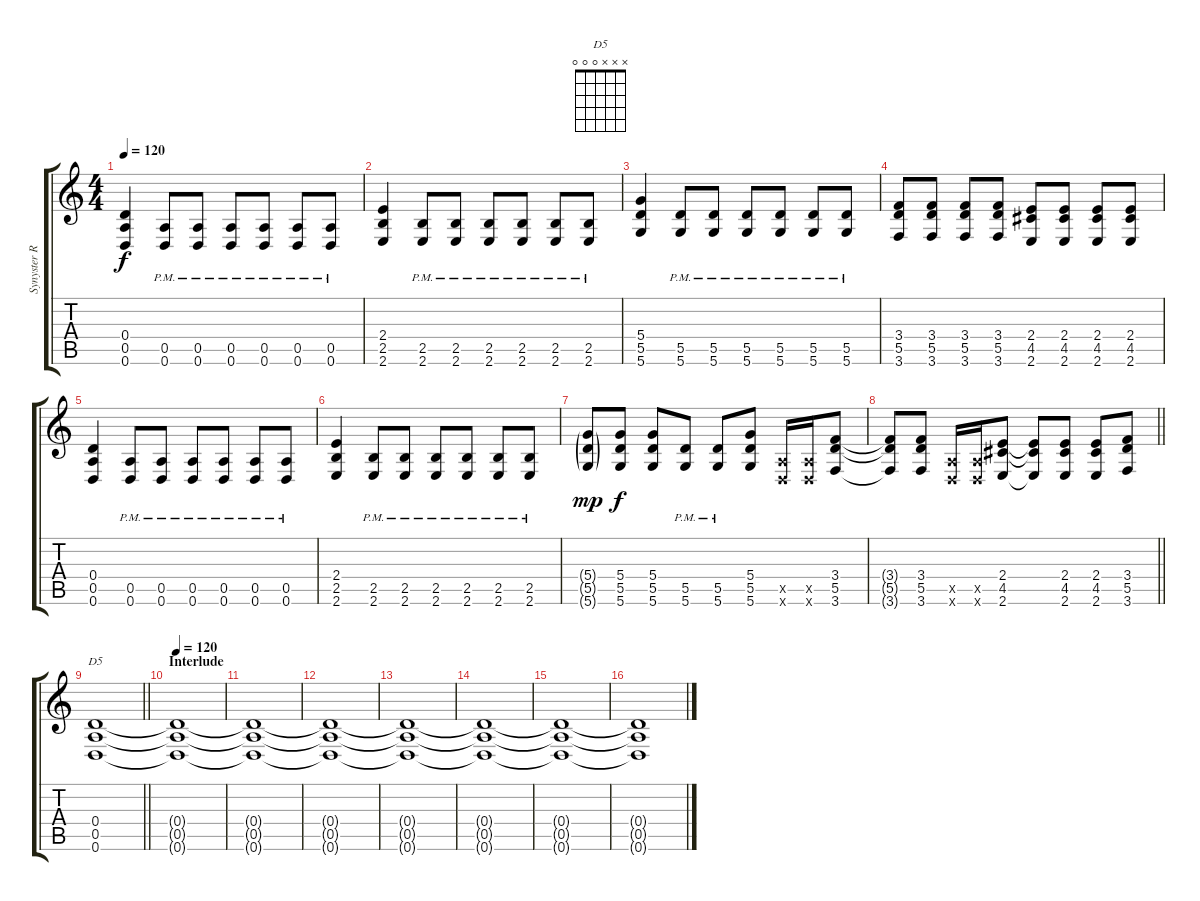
\track ("Synyster Rythem" "Synyster R") {instrument distortionguitar}
\staff {score tabs}
\tuning (E4 B3 G3 D3 A2 D2) {hide}
\chord ("D5" x x x 0 0 0)
\ts (4 4)
\tempo 120
\clef g2
\ks c
(0.4 0.5 0.6).4{dy f} (0.5{pm} 0.6{pm}).8 (0.5{pm} 0.6{pm}).8 (0.5{pm} 0.6{pm}).8 (0.5{pm} 0.6{pm}).8 (0.5{pm} 0.6{pm}).8 (0.5{pm} 0.6{pm}).8 |
(2.4 2.5 2.6).4 (2.5{pm} 2.6{pm}).8 (2.5{pm} 2.6{pm}).8 (2.5{pm} 2.6{pm}).8 (2.5{pm} 2.6{pm}).8 (2.5{pm} 2.6{pm}).8 (2.5{pm} 2.6{pm}).8 |
(5.4 5.5 5.6).4 (5.5{pm} 5.6{pm}).8 (5.5{pm} 5.6{pm}).8 (5.5{pm} 5.6{pm}).8 (5.5{pm} 5.6{pm}).8 (5.5{pm} 5.6{pm}).8 (5.5{pm} 5.6{pm}).8 |
(3.4 5.5 3.6).8 (3.4 5.5 3.6).8 (3.4 5.5 3.6).8 (3.4 5.5 3.6).8 (2.4 4.5 2.6).8 (2.4 4.5 2.6).8 (2.4 4.5 2.6).8 (2.4 4.5 2.6).8 |
(0.4 0.5 0.6).4 (0.5{pm} 0.6{pm}).8 (0.5{pm} 0.6{pm}).8 (0.5{pm} 0.6{pm}).8 (0.5{pm} 0.6{pm}).8 (0.5{pm} 0.6{pm}).8 (0.5{pm} 0.6{pm}).8 |
(2.4 2.5 2.6).4 (2.5{pm} 2.6{pm}).8 (2.5{pm} 2.6{pm}).8 (2.5{pm} 2.6{pm}).8 (2.5{pm} 2.6{pm}).8 (2.5{pm} 2.6{pm}).8 (2.5{pm} 2.6{pm}).8 |
(5.4{g} 5.5{g} 5.6{g}).8{dy mp} (5.4 5.5 5.6).8{dy f} (5.4 5.5 5.6).8 (5.5{pm} 5.6).8 (5.5{pm} 5.6).8 (5.4 5.5 5.6).8 (0.5{x} 0.6{x}).16 (0.5{x} 0.6{x}).16 (3.4 5.5 3.6).8 |
\barLineRight lightlight
(3.4{t} 5.5{t} 3.6{t}).8 (3.4 5.5 3.6).8 (0.5{x} 0.6{x}).16 (0.5{x} 0.6{x}).16 (2.4 4.5 2.6).8 (2.4{t} 4.5{t} 2.6{t}).8 (2.4 4.5 2.6).8 (2.4 4.5 2.6).8 (3.4 5.5 3.6).8 |
\barLineRight lightlight
(0.4 0.5 0.6).1{ch "D5"} |
\section ("" "Interlude")
\tempo 120
(0.4{t} 0.5{t} 0.6{t}).1 |
(0.4{t} 0.5{t} 0.6{t}).1 |
(0.4{t} 0.5{t} 0.6{t}).1 |
(0.4{t} 0.5{t} 0.6{t}).1 |
(0.4{t} 0.5{t} 0.6{t}).1 |
(0.4{t} 0.5{t} 0.6{t}).1 |
(0.4{t} 0.5{t} 0.6{t}).1
